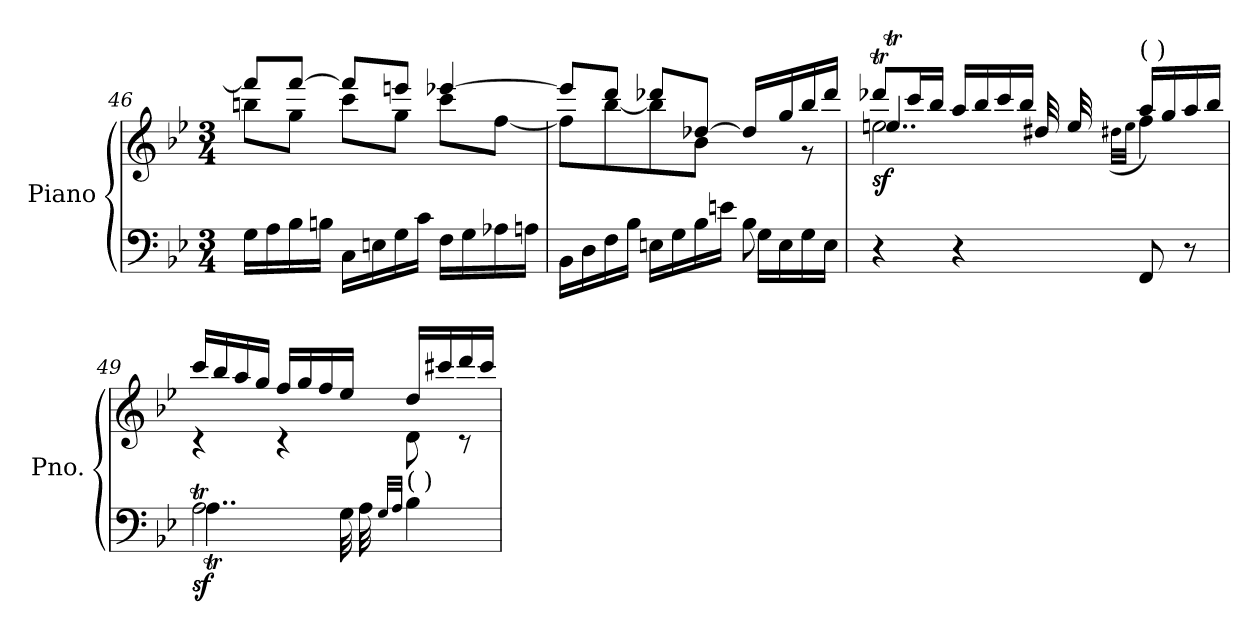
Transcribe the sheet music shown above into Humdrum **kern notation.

**kern	**kern	**dynam
*part1	*part1	*part1
*staff2	*staff1	*staff1/2
*I"Piano	*	*
*I'Pno.	*	*
*clefF4	*clefG2	*
*k[b-e-]	*k[b-e-]	*
*M3/4	*M3/4	*
=46	=46	=46
*	*^	*
16G\LL	8fff/L]	8bbn\L	.
16A\	.	.	.
16B-\	[8fff/J	8gg\J	.
16Bn\JJ	.	.	.
16C\LL	8fff/L]	8ccc\L	.
16En\	.	.	.
16G\	8eeen/J	8gg\J	.
16c\JJ	.	.	.
16F\LL	[4eee-X/	8ccc\L	.
16G\	.	.	.
16A-X\	.	[8ff\J	.
16An\JJ	.	.	.
!!LO:PB:g=z	!!
=47	=47	=47	=47
*^	*	*	*
2ryy	16BB-\LL	8eee-/L]	8ff\L]	.
.	16D\	.	.	.
.	16F\	8ddd/J	[8bb-\	.
.	16B-\JJ	.	.	.
.	16En\LL	8ddd-X/L	8bb-\]	.
.	16G\	.	.	.
.	16B-\	[8dd-X/J	8b-\J	.
.	16en\JJ	.	.	.
8B-\	16G\LL	16dd-/LL]	8ryy	.
.	16E\	16gg/	.	.
8ryy	16G\	16bb-/	8r	.
.	16E\JJ	16ddd-/JJ	.	.
=48	=48	=48	=48	=48
*	*	*	*^	*
!	!	!	!	!	!LO:DY:b
*v	*v	*	*	*	*
4r	8ddd-XT/L	2een\	4..eet!	sf
.	16ccc/L	.	.	.
.	16bb-/JJ	.	.	.
4r	16aa/LL	.	.	.
.	16bb-/	.	.	.
.	16ccc/	.	.	.
.	16bb-/JJ	.	32dd#!	.
.	.	.	32ee!	.
.	.	(<32qdd#X\LLL	.	.
.	.	32qee\JJJ	.	.
!	!LO:TX:a:t=(    )	!	!	!
8FF/	16aa/LL	4ff\)	4ryy	.
.	16gg/	.	.	.
8r	16aa/	.	.	.
.	16bb-TTT/JJ	.	.	.
*	*	*v	*v	*
!!LO:LB:g=z
=49	=49	=49	=49
*^	*	*	*
!	!	!	!	!LO:DY:b=2
2At\	4..At!	16ccc/LL	4r	sf
.	.	16bb-/	.	.
.	.	16aa/	.	.
.	.	16gg/JJ	.	.
.	.	16ff/LL	4r	.
.	.	16gg/	.	.
.	.	16ff/	.	.
.	32G!	16ee-/JJ	.	.
.	32A!	.	.	.
32qG/LLL	.	.	.	.
32qA/JJJ	.	.	.	.
!	!	!LO:TX:b:t=(   )	!	!
4B-\	4ryy	16dd/LL	8d\	.
.	.	16ccc#X/	.	.
.	.	16ddd/	8r	.
.	.	16ccc#/JJ	.	.
*v	*v	*	*	*
*	*v	*v	*
=	=	=
*-	*-	*-
